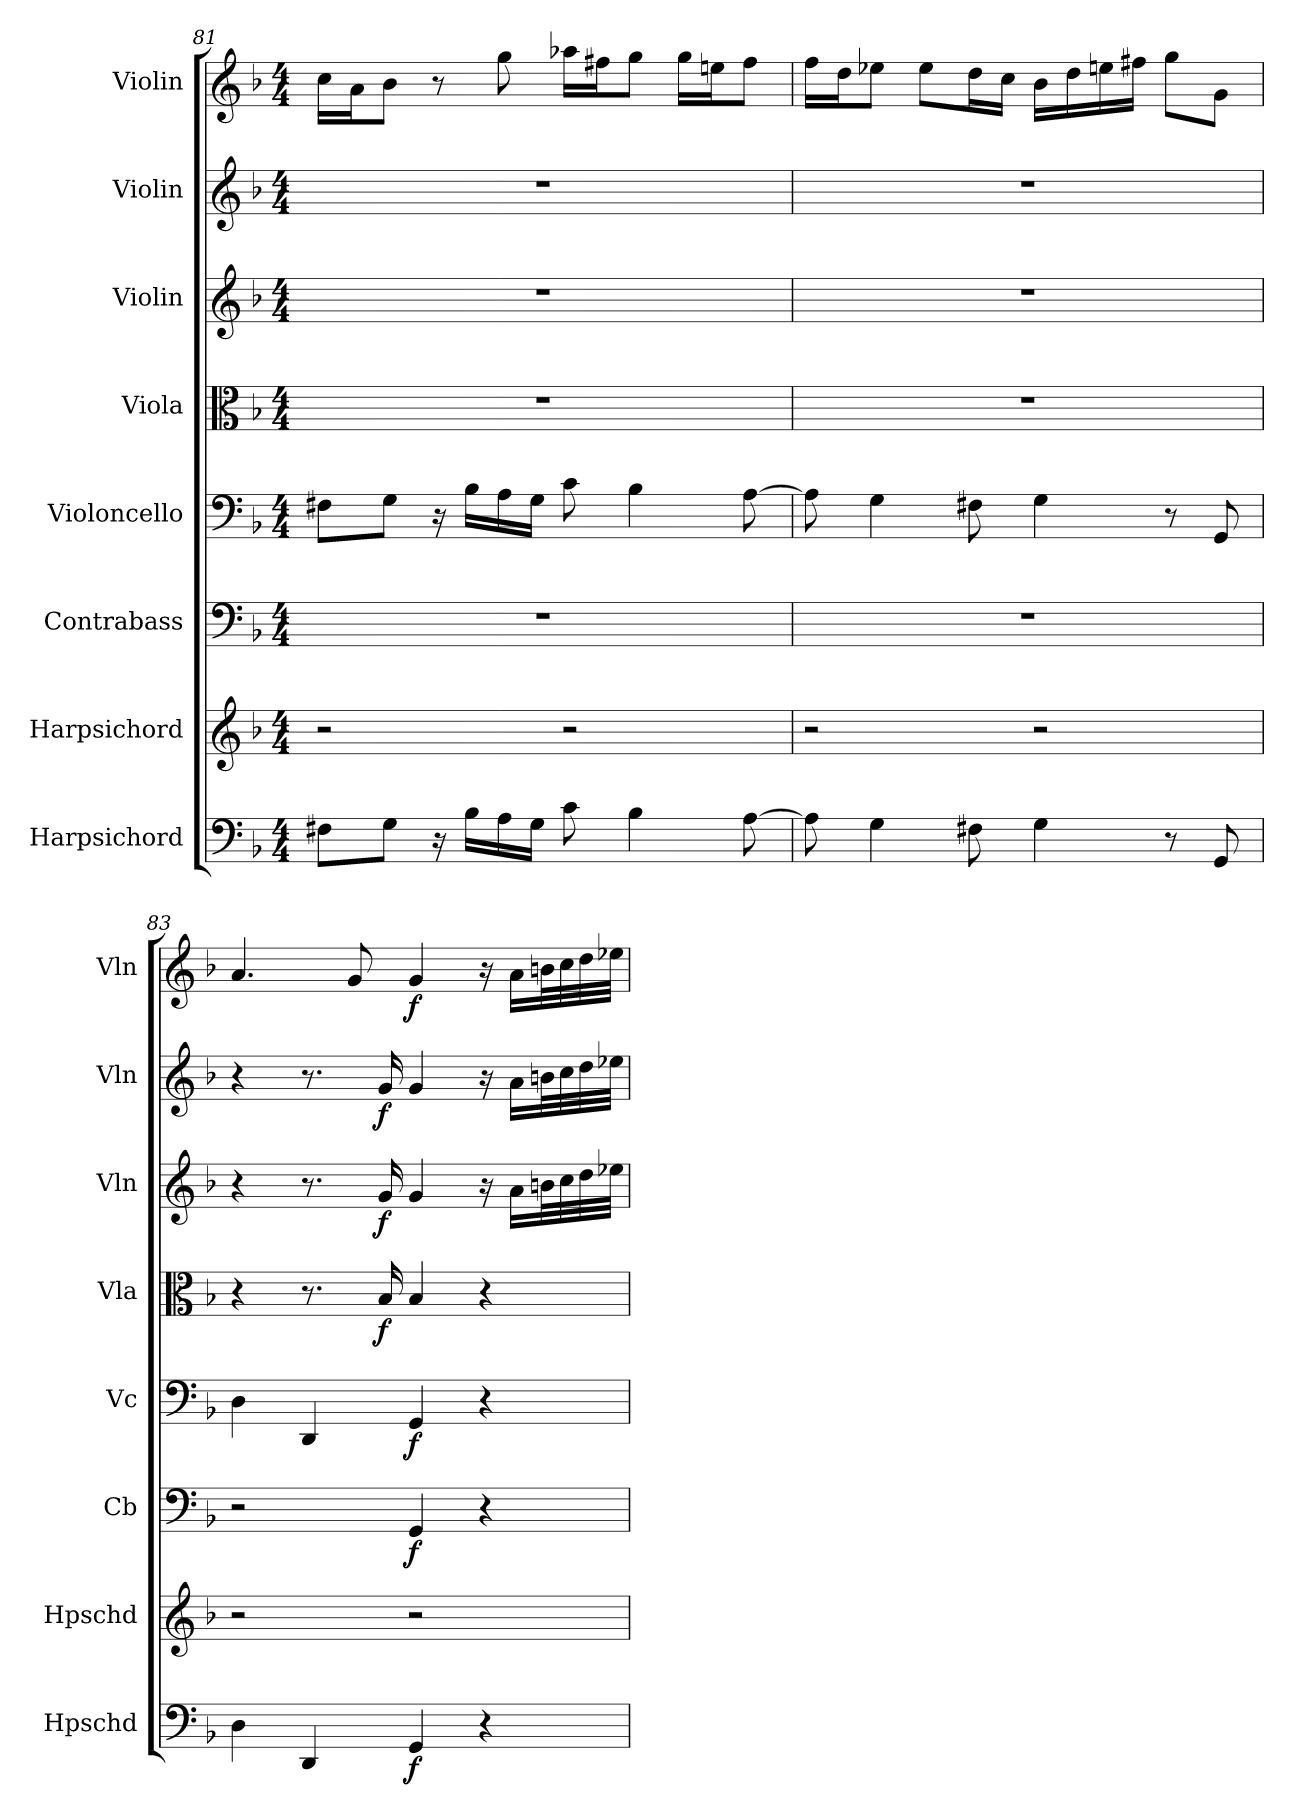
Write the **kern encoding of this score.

**kern	**dynam	**kern	**kern	**dynam	**kern	**dynam	**kern	**dynam	**kern	**dynam	**kern	**dynam	**kern	**dynam
*part8	*part8	*part7	*part6	*part6	*part5	*part5	*part4	*part4	*part3	*part3	*part2	*part2	*part1	*part1
*staff8	*staff8	*staff7	*staff6	*staff6	*staff5	*staff5	*staff4	*staff4	*staff3	*staff3	*staff2	*staff2	*staff1	*staff1
*I"Harpsichord	*	*I"Harpsichord	*I"Contrabass	*	*I"Violoncello	*	*I"Viola	*	*I"Violin	*	*I"Violin	*	*I"Violin	*
*I'Hpschd	*	*I'Hpschd	*I'Cb	*	*I'Vc	*	*I'Vla	*	*I'Vln	*	*I'Vln	*	*I'Vln	*
*clefF4	*	*clefG2	*clefF4	*	*clefF4	*	*clefC3	*	*clefG2	*	*clefG2	*	*clefG2	*
*k[b-]	*	*k[b-]	*k[b-]	*	*k[b-]	*	*k[b-]	*	*k[b-]	*	*k[b-]	*	*k[b-]	*
*M4/4	*	*M4/4	*M4/4	*	*M4/4	*	*M4/4	*	*M4/4	*	*M4/4	*	*M4/4	*
=81	=81	=81	=81	=81	=81	=81	=81	=81	=81	=81	=81	=81	=81	=81
8F#X\L	.	2r	1r	.	8F#X\L	.	1r	.	1r	.	1r	.	16cc\LL	.
.	.	.	.	.	.	.	.	.	.	.	.	.	16a\J	.
8G\J	.	.	.	.	8G\J	.	.	.	.	.	.	.	8b-\J	.
16r	.	.	.	.	16r	.	.	.	.	.	.	.	8r	.
16B-\LL	.	.	.	.	16B-\LL	.	.	.	.	.	.	.	.	.
16A\	.	.	.	.	16A\	.	.	.	.	.	.	.	8gg\	.
16G\JJ	.	.	.	.	16G\JJ	.	.	.	.	.	.	.	.	.
8c\	.	2r	.	.	8c\	.	.	.	.	.	.	.	16aa-X\LL	.
.	.	.	.	.	.	.	.	.	.	.	.	.	16ff#X\J	.
4B-\	.	.	.	.	4B-\	.	.	.	.	.	.	.	8gg\J	.
.	.	.	.	.	.	.	.	.	.	.	.	.	16gg\LL	.
.	.	.	.	.	.	.	.	.	.	.	.	.	16een\J	.
[8A\	.	.	.	.	[8A\	.	.	.	.	.	.	.	8ff#\J	.
=82	=82	=82	=82	=82	=82	=82	=82	=82	=82	=82	=82	=82	=82	=82
8A\]	.	2r	1r	.	8A\]	.	1r	.	1r	.	1r	.	16ff\LL	.
.	.	.	.	.	.	.	.	.	.	.	.	.	16dd\J	.
4G\	.	.	.	.	4G\	.	.	.	.	.	.	.	8ee-X\J	.
.	.	.	.	.	.	.	.	.	.	.	.	.	8ee-\L	.
8F#X\	.	.	.	.	8F#X\	.	.	.	.	.	.	.	16dd\L	.
.	.	.	.	.	.	.	.	.	.	.	.	.	16cc\JJ	.
4G\	.	2r	.	.	4G\	.	.	.	.	.	.	.	16b-\LL	.
.	.	.	.	.	.	.	.	.	.	.	.	.	16dd\	.
.	.	.	.	.	.	.	.	.	.	.	.	.	16een\	.
.	.	.	.	.	.	.	.	.	.	.	.	.	16ff#X\JJ	.
8r	.	.	.	.	8r	.	.	.	.	.	.	.	8gg\L	.
8GG/	.	.	.	.	8GG/	.	.	.	.	.	.	.	8g\J	.
=83	=83	=83	=83	=83	=83	=83	=83	=83	=83	=83	=83	=83	=83	=83
4D\	.	2r	2r	.	4D\	.	4r	.	4r	.	4r	.	4.a/	.
4DD/	.	.	.	.	4DD/	.	8.r	.	8.r	.	8.r	.	.	.
.	.	.	.	.	.	.	.	.	.	.	.	.	8g/	.
.	.	.	.	.	.	.	16B-/	f	16g/	f	16g/	f	.	.
4GG/	f	2r	4GG/	f	4GG/	f	4B-/	.	4g/	.	4g/	.	4g/	f
4r	.	.	4r	.	4r	.	4r	.	16r	.	16r	.	16r	.
.	.	.	.	.	.	.	.	.	16a\LL	.	16a\LL	.	16a\LL	.
.	.	.	.	.	.	.	.	.	32bn\L	.	32bn\L	.	32bn\L	.
.	.	.	.	.	.	.	.	.	32cc\	.	32cc\	.	32cc\	.
.	.	.	.	.	.	.	.	.	32dd\	.	32dd\	.	32dd\	.
.	.	.	.	.	.	.	.	.	32ee-X\JJJ	.	32ee-X\JJJ	.	32ee-X\JJJ	.
=	=	=	=	=	=	=	=	=	=	=	=	=	=	=
*-	*-	*-	*-	*-	*-	*-	*-	*-	*-	*-	*-	*-	*-	*-
